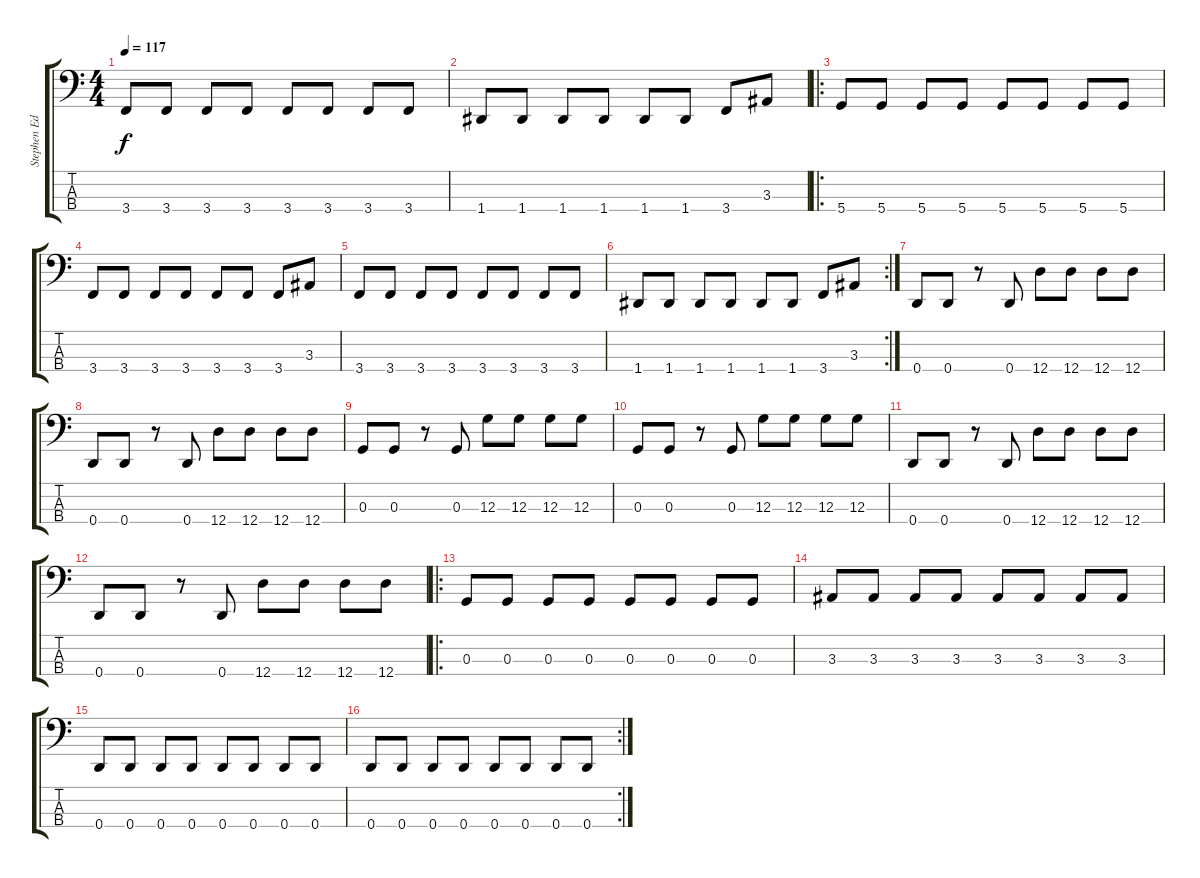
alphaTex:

\track ("Stephen Edmondson" "Stephen Ed") {instrument electricbasspick}
\staff {score tabs}
\tuning (F2 C2 G1 D1) {hide}
\ts (4 4)
\tempo 117
\clef f4
\ks c
3.4.8{dy f} 3.4.8 3.4.8 3.4.8 3.4.8 3.4.8 3.4.8 3.4.8 |
1.4.8 1.4.8 1.4.8 1.4.8 1.4.8 1.4.8 3.4.8 3.3.8 |
\ro
5.4.8 5.4.8 5.4.8 5.4.8 5.4.8 5.4.8 5.4.8 5.4.8 |
3.4.8 3.4.8 3.4.8 3.4.8 3.4.8 3.4.8 3.4.8 3.3.8 |
3.4.8 3.4.8 3.4.8 3.4.8 3.4.8 3.4.8 3.4.8 3.4.8 |
\rc 2
1.4.8 1.4.8 1.4.8 1.4.8 1.4.8 1.4.8 3.4.8 3.3.8 |
0.4.8 0.4.8 r.8 0.4.8 12.4.8 12.4.8 12.4.8 12.4.8 |
0.4.8 0.4.8 r.8 0.4.8 12.4.8 12.4.8 12.4.8 12.4.8 |
0.3.8 0.3.8 r.8 0.3.8 12.3.8 12.3.8 12.3.8 12.3.8 |
0.3.8 0.3.8 r.8 0.3.8 12.3.8 12.3.8 12.3.8 12.3.8 |
0.4.8 0.4.8 r.8 0.4.8 12.4.8 12.4.8 12.4.8 12.4.8 |
0.4.8 0.4.8 r.8 0.4.8 12.4.8 12.4.8 12.4.8 12.4.8 |
\ro
0.3.8 0.3.8 0.3.8 0.3.8 0.3.8 0.3.8 0.3.8 0.3.8 |
3.3.8 3.3.8 3.3.8 3.3.8 3.3.8 3.3.8 3.3.8 3.3.8 |
0.4.8 0.4.8 0.4.8 0.4.8 0.4.8 0.4.8 0.4.8 0.4.8 |
\rc 2
0.4.8 0.4.8 0.4.8 0.4.8 0.4.8 0.4.8 0.4.8 0.4.8
